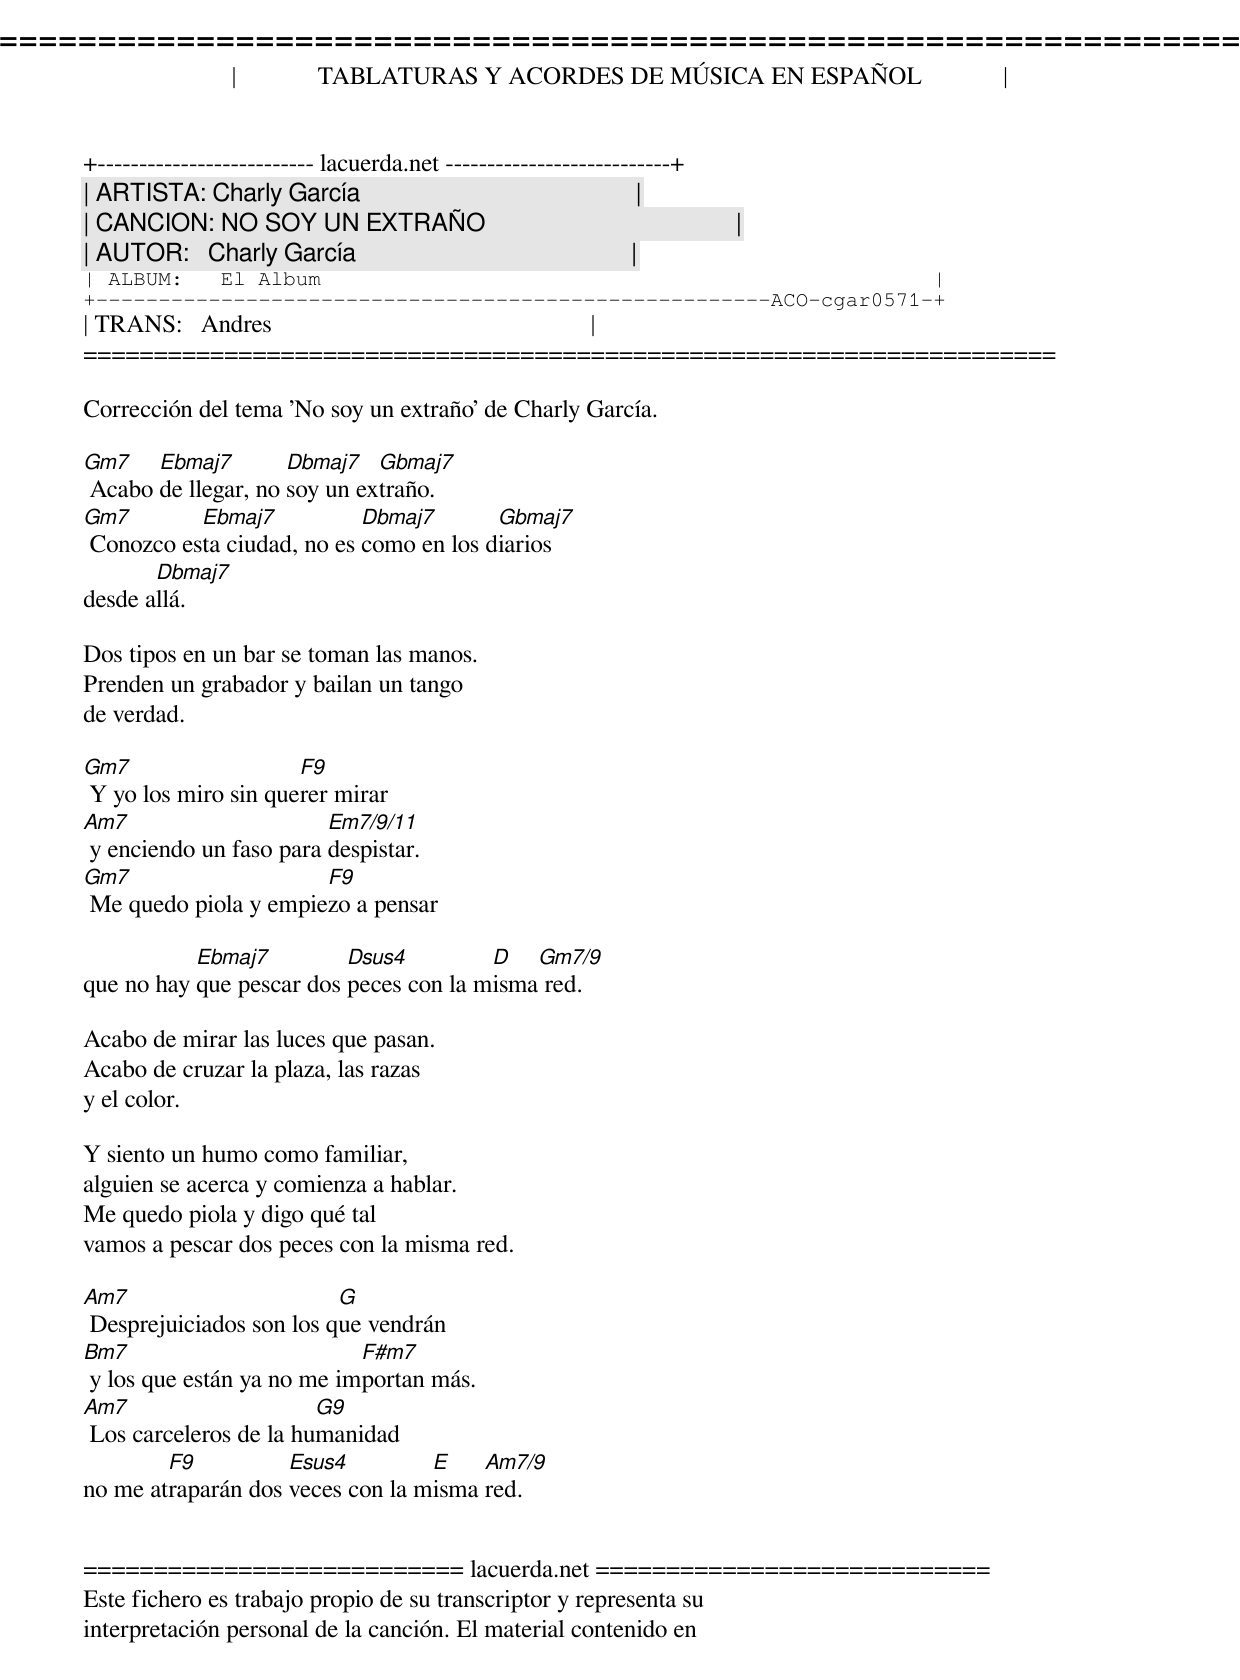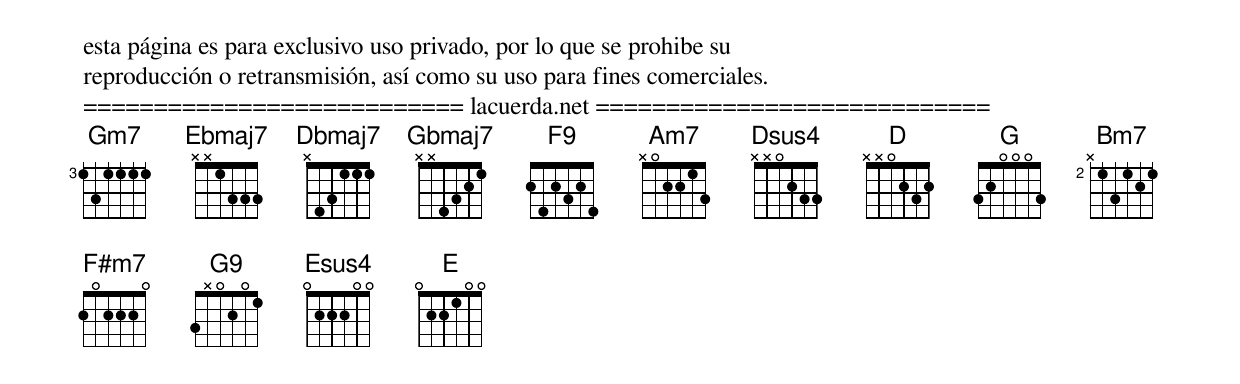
=====================================================================
|             TABLATURAS Y ACORDES DE MÚSICA EN ESPAÑOL             |
+-------------------------- lacuerda.net ---------------------------+
| ARTISTA: Charly García                                            |
| CANCION: NO SOY UN EXTRAÑO                                        |
| AUTOR:   Charly García                                            |
| ALBUM:   El Album                                                 |
+------------------------------------------------------ACO-cgar0571-+
| TRANS:   Andres                                                   |
=====================================================================

Corrección del tema 'No soy un extraño' de Charly García.

Gm7    Ebmaj7        Dbmaj7   Gbmaj7
 Acabo de llegar, no soy un extraño.
Gm7        Ebmaj7           Dbmaj7       Gbmaj7
 Conozco esta ciudad, no es como en los diarios
       Dbmaj7
desde allá.

Dos tipos en un bar se toman las manos.
Prenden un grabador y bailan un tango
de verdad.

Gm7                   F9
 Y yo los miro sin querer mirar
Am7                      Em7/9/11
 y enciendo un faso para despistar.
Gm7                    F9
 Me quedo piola y empiezo a pensar

           Ebmaj7         Dsus4         D   Gm7/9
que no hay que pescar dos peces con la misma red.

Acabo de mirar las luces que pasan.
Acabo de cruzar la plaza, las razas
y el color.

Y siento un humo como familiar,
alguien se acerca y comienza a hablar.
Me quedo piola y digo qué tal
vamos a pescar dos peces con la misma red.

Am7                       G
 Desprejuiciados son los que vendrán
Bm7                         F#m7
 y los que están ya no me importan más.
Am7                     G9
 Los carceleros de la humanidad
        F9          Esus4         E    Am7/9
no me atraparán dos veces con la misma red.


=========================== lacuerda.net ============================
Este fichero es trabajo propio de su transcriptor y representa su
interpretación personal de la canción. El material contenido en
esta página es para exclusivo uso privado, por lo que se prohibe su
reproducción o retransmisión, así como su uso para fines comerciales.
=========================== lacuerda.net ============================
